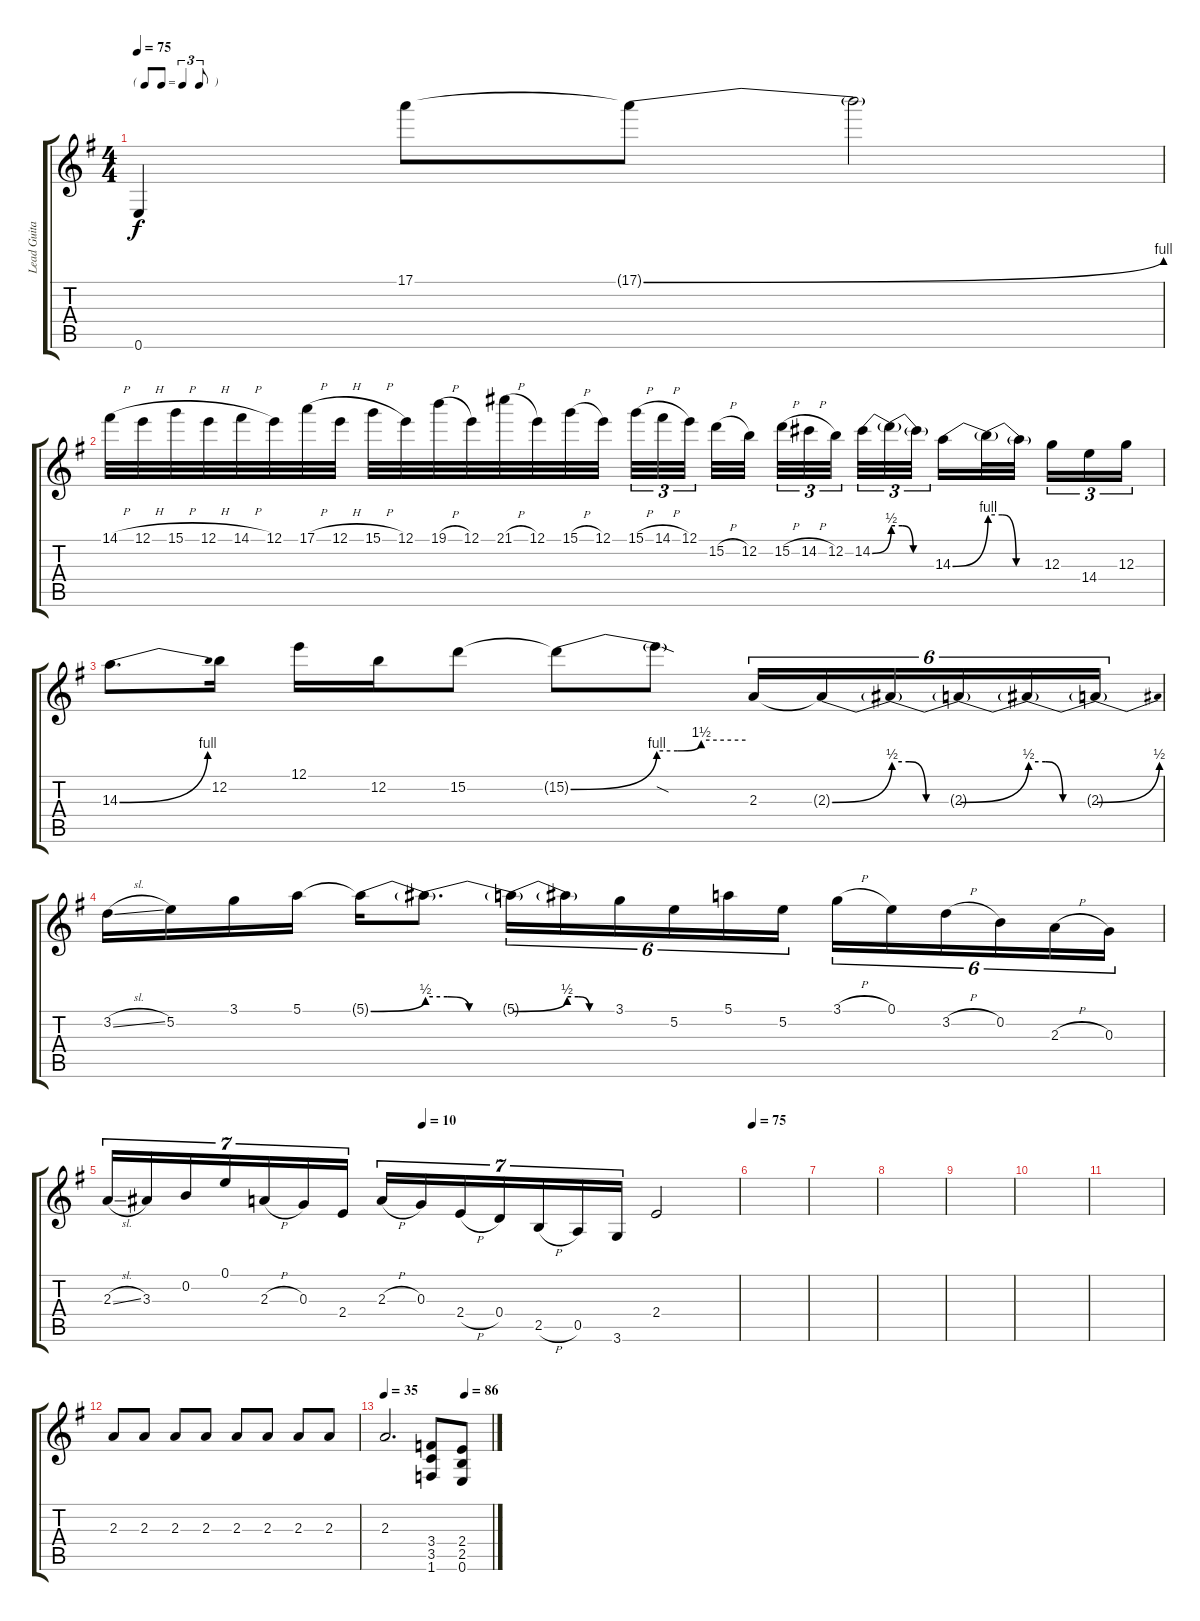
\track ("Lead Guitar" "Lead Guita") {instrument distortionguitar}
\staff {score tabs}
\tuning (E4 B3 G3 D3 A2 E2) {hide}
\ts (4 4)
\tf triplet8th
\tempo 75
\clef g2
\ks g
0.6.4{dy f} 17.1.8 17.1{be (bend 0 0 60 4) t}.8 17.1{t}.2 |
14.1{h}.32 12.1{h}.32 15.1{h}.32 12.1{h}.32 14.1{h}.32 12.1.32 17.1{h}.32 12.1{h}.32 15.1{h}.32 12.1.32 19.1{h}.32 12.1.32 21.1{h}.32 12.1.32 15.1{h}.32 12.1.32 15.1{h}.32{tu (3 2)} 14.1{h}.32{tu (3 2)} 12.1.32{tu (3 2)} 15.2{h}.32 12.2.32 15.2{h}.32{tu (3 2)} 14.2{h}.32{tu (3 2)} 12.2.32{tu (3 2)} 14.2{be (bend 0 0 60 2)}.32{tu (3 2)} 14.2{be (custom 0 2 15 2 30 0 60 0) t}.32{tu (3 2)} 14.2{t}.32{tu (3 2)} 14.3{be (bend 0 0 60 4)}.16 14.3{be (custom 0 4 15 4 30 0 60 0) t}.32 14.3{t}.32 12.3.16{tu (3 2)} 14.4.16{tu (3 2)} 12.3.16{tu (3 2)} |
14.3{be (bend 0 0 60 4)}.8{d} 12.2.16 12.1.16 12.2.16 15.2.8 15.2{be (bend 0 0 60 4) t}.8 15.2{be (custom 0 4 14 4 30 6 60 6) sod t}.8 2.3.16{tu (6 4)} 2.3{be (bend 0 0 60 2) t}.16{tu (6 4)} 2.3{be (custom 0 2 15 2 30 0 60 0) t}.16{tu (6 4)} 2.3{be (bend 0 0 60 2) t}.16{tu (6 4)} 2.3{be (custom 0 2 15 2 30 0 60 0) t}.16{tu (6 4)} 2.3{be (bend 0 0 60 2) t}.16{tu (6 4)} |
3.2{sl}.16 5.2.16 3.1.16 5.1.16 5.1{be (bend 0 0 60 2) t}.16 5.1{be (custom 0 2 15 2 30 0 60 0) t}.8{d} 5.1{be (bend 0 0 60 2) t}.16{tu (6 4)} 5.1{be (custom 0 2 15 2 30 0 60 0) t}.16{tu (6 4)} 3.1.16{tu (6 4)} 5.2.16{tu (6 4)} 5.1.16{tu (6 4)} 5.2.16{tu (6 4)} 3.1{h}.16{tu (6 4)} 0.1.16{tu (6 4)} 3.2{h}.16{tu (6 4)} 0.2.16{tu (6 4)} 2.3{h}.16{tu (6 4)} 0.3.16{tu (6 4)} |
\tempo (10 0.5)
2.3{sl}.16{tu (7 4)} 3.3.16{tu (7 4)} 0.2.16{tu (7 4)} 0.1.16{tu (7 4)} 2.3{h}.16{tu (7 4)} 0.3.16{tu (7 4)} 2.4.16{tu (7 4)} 2.3{h}.16{tu (7 4)} 0.3.16{tu (7 4)} 2.4{h}.16{tu (7 4)} 0.4.16{tu (7 4)} 2.5{h}.16{tu (7 4)} 0.5.16{tu (7 4)} 3.6.16{tu (7 4)} 2.4.2 |
\tempo 75
|
|
|
|
|
|
2.3.8 2.3.8 2.3.8 2.3.8 2.3.8 2.3.8 2.3.8 2.3.8 |
\tempo 35
\tempo (86 0.75)
2.3.2{d} (3.4 3.5 1.6).8 (2.4 2.5 0.6).8
